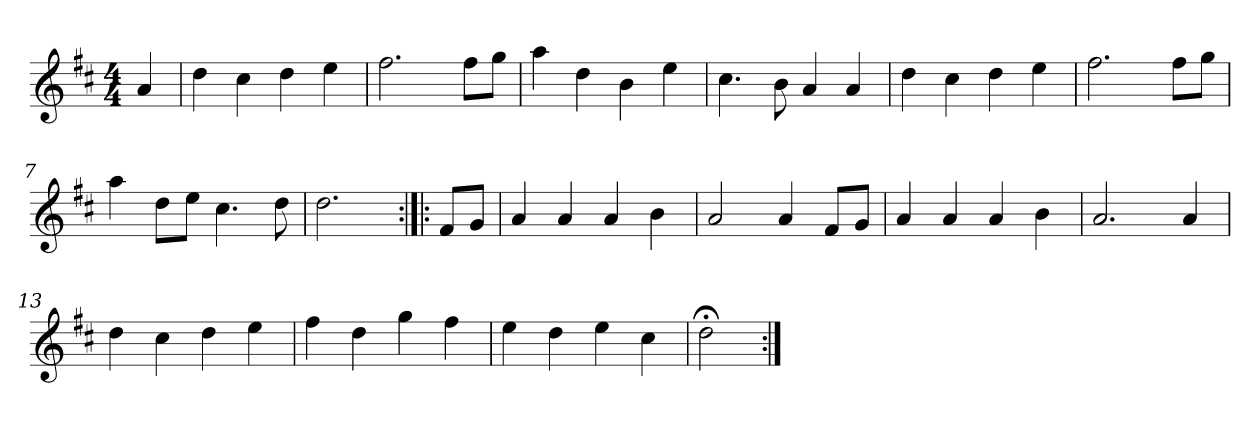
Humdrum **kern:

**kern
*part1
*staff1
*clefG2
*k[f#c#]
*D:
*M4/4
*MM120
=
4a
=1
4dd
4cc#
4dd
4ee
=2
2.ff#
8ff#\L
8gg\J
=3
4aa
4dd
4b
4ee
=4
4.cc#
8b
4a
4a
=5
4dd
4cc#
4dd
4ee
=6
2.ff#
8ff#\L
8gg\J
=7
4aa
8dd\L
8ee\J
4.cc#
8dd
=8
2.dd
=:|!|:
8f#/L
8g/J
=9
4a
4a
4a
4b
=10
2a
4a
8f#/L
8g/J
=11
4a
4a
4a
4b
=12
2.a
4a
=13
4dd
4cc#
4dd
4ee
=14
4ff#
4dd
4gg
4ff#
=15
4ee
4dd
4ee
4cc#
=16
2dd;<
=:|!
*-
